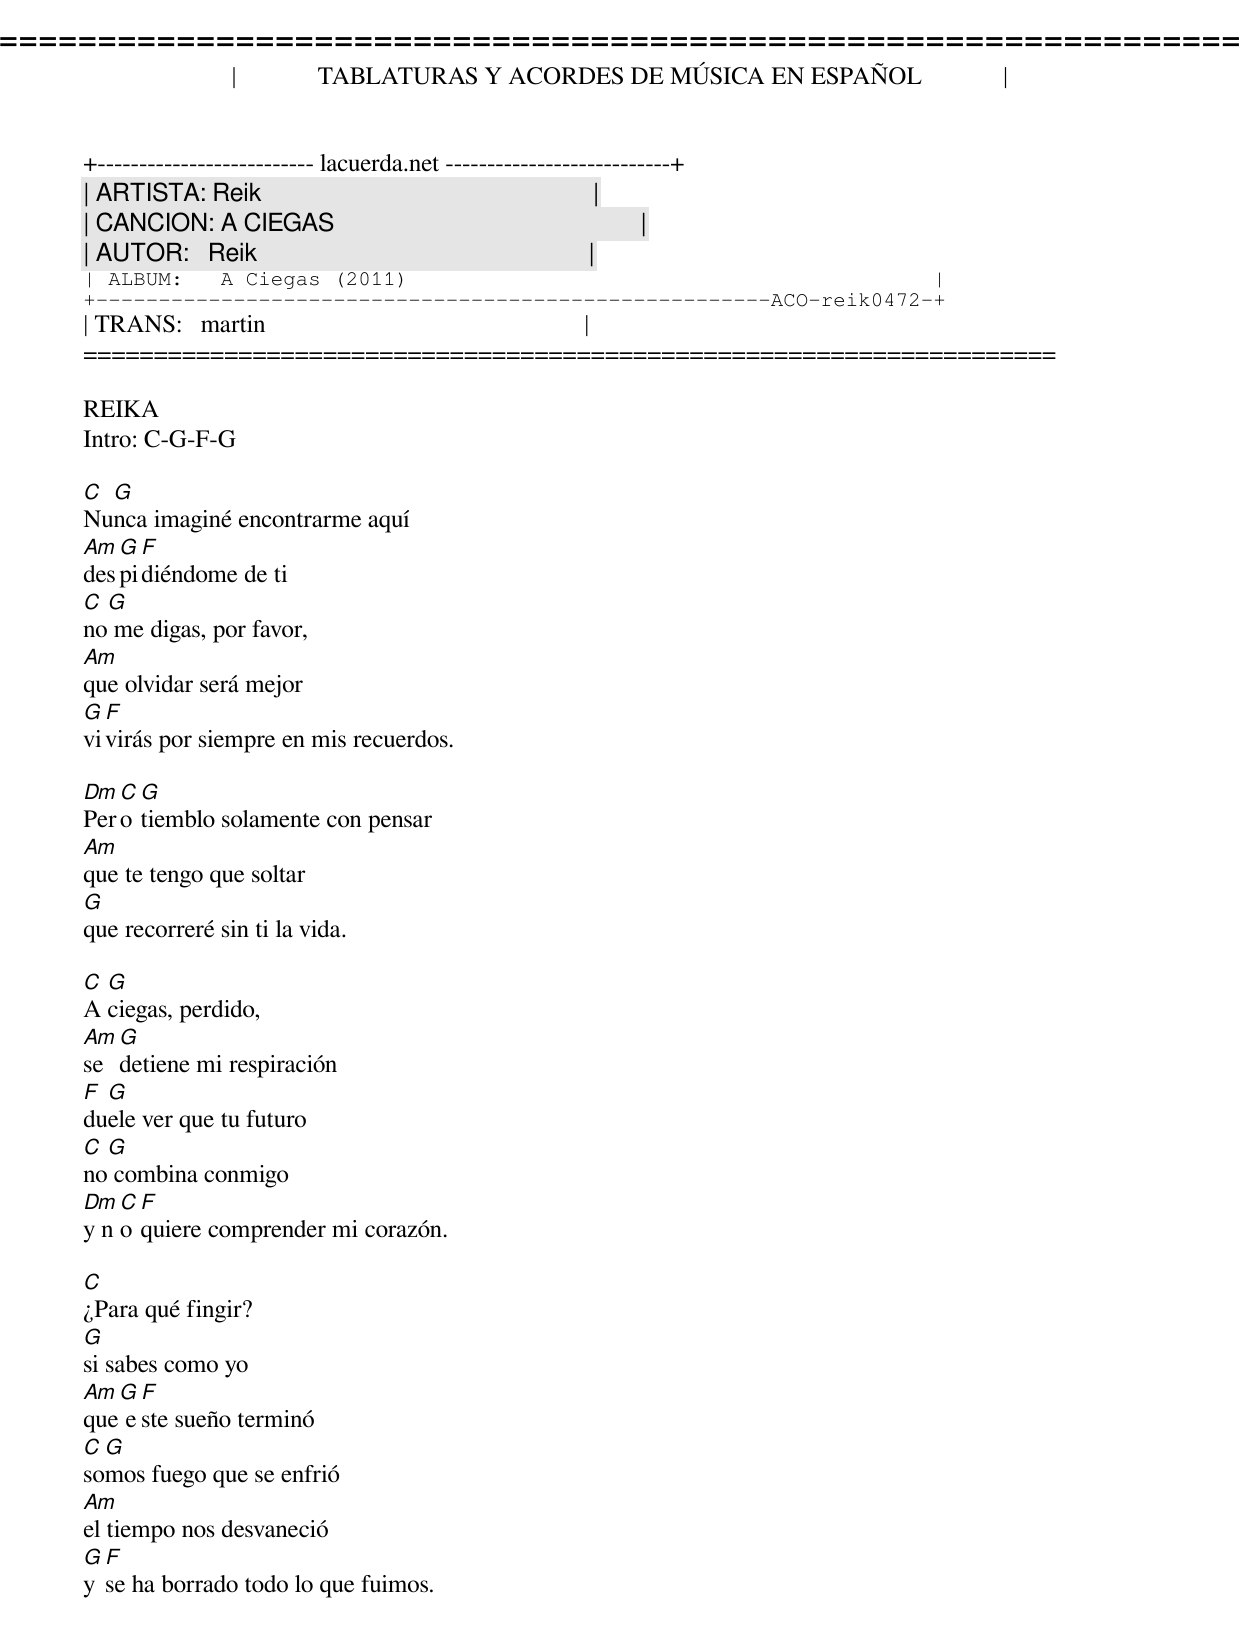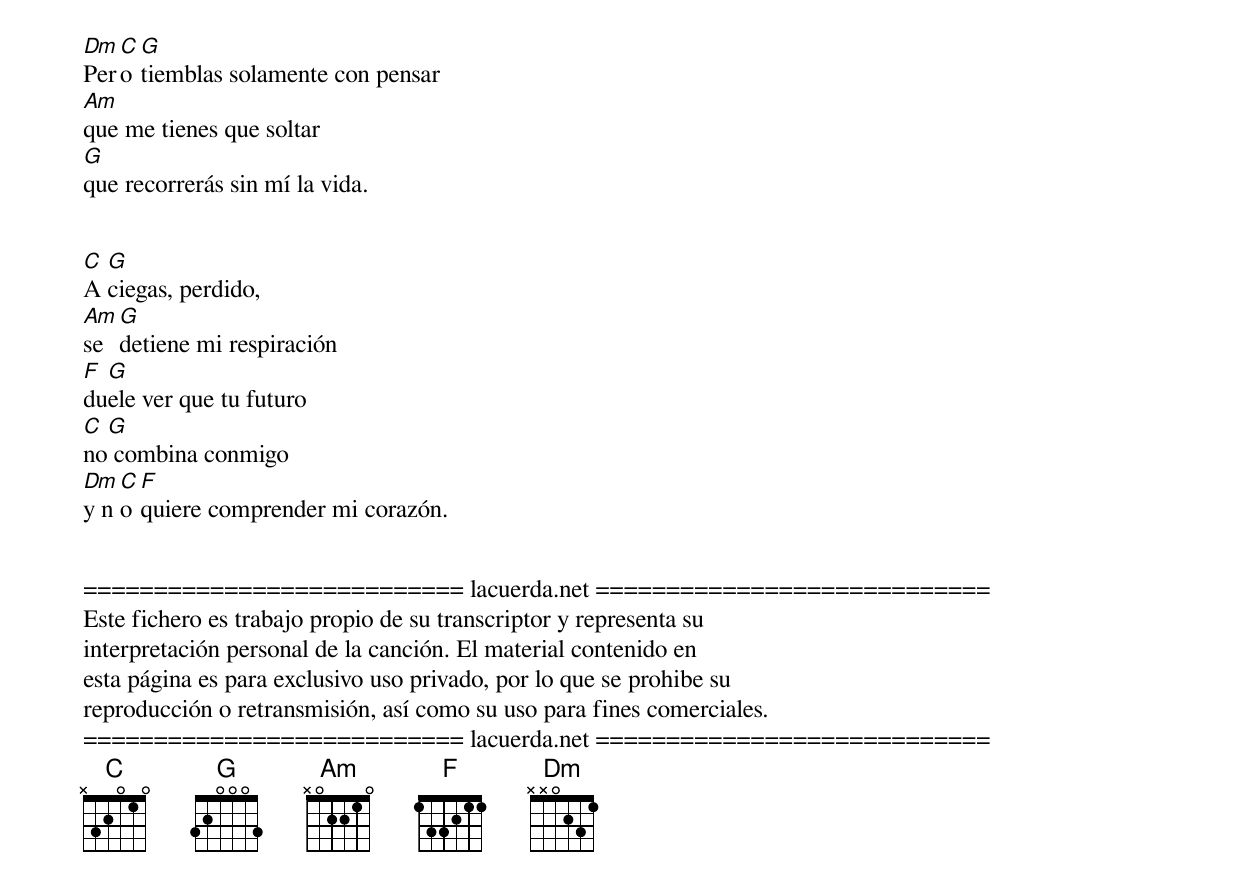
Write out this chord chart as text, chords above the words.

=====================================================================
|             TABLATURAS Y ACORDES DE MÚSICA EN ESPAÑOL             |
+-------------------------- lacuerda.net ---------------------------+
| ARTISTA: Reik                                                     |
| CANCION: A CIEGAS                                                 |
| AUTOR:   Reik                                                     |
| ALBUM:   A Ciegas (2011)                                          |
+------------------------------------------------------ACO-reik0472-+
| TRANS:   martin                                                   |
=====================================================================

REIKA
Intro: C-G-F-G

C G
Nunca imaginé encontrarme aquí
Am G F
despidiéndome de ti
C G
no me digas, por favor,
Am
que olvidar será mejor
G F
vivirás por siempre en mis recuerdos.

Dm C G
Pero tiemblo solamente con pensar
Am
que te tengo que soltar
G
que recorreré sin ti la vida.

C G
A ciegas, perdido,
Am G
se detiene mi respiración
F G
duele ver que tu futuro
C G
no combina conmigo
Dm C F
y no quiere comprender mi corazón.

C
¿Para qué fingir?
G
si sabes como yo
Am G F
que este sueño terminó
C G
somos fuego que se enfrió
Am
el tiempo nos desvaneció
G F
y se ha borrado todo lo que fuimos.

Dm C G
Pero tiemblas solamente con pensar
Am
que me tienes que soltar
G
que recorrerás sin mí la vida.


C G
A ciegas, perdido,
Am G
se detiene mi respiración
F G
duele ver que tu futuro
C G
no combina conmigo
Dm C F
y no quiere comprender mi corazón.


=========================== lacuerda.net ============================
Este fichero es trabajo propio de su transcriptor y representa su
interpretación personal de la canción. El material contenido en
esta página es para exclusivo uso privado, por lo que se prohibe su
reproducción o retransmisión, así como su uso para fines comerciales.
=========================== lacuerda.net ============================
